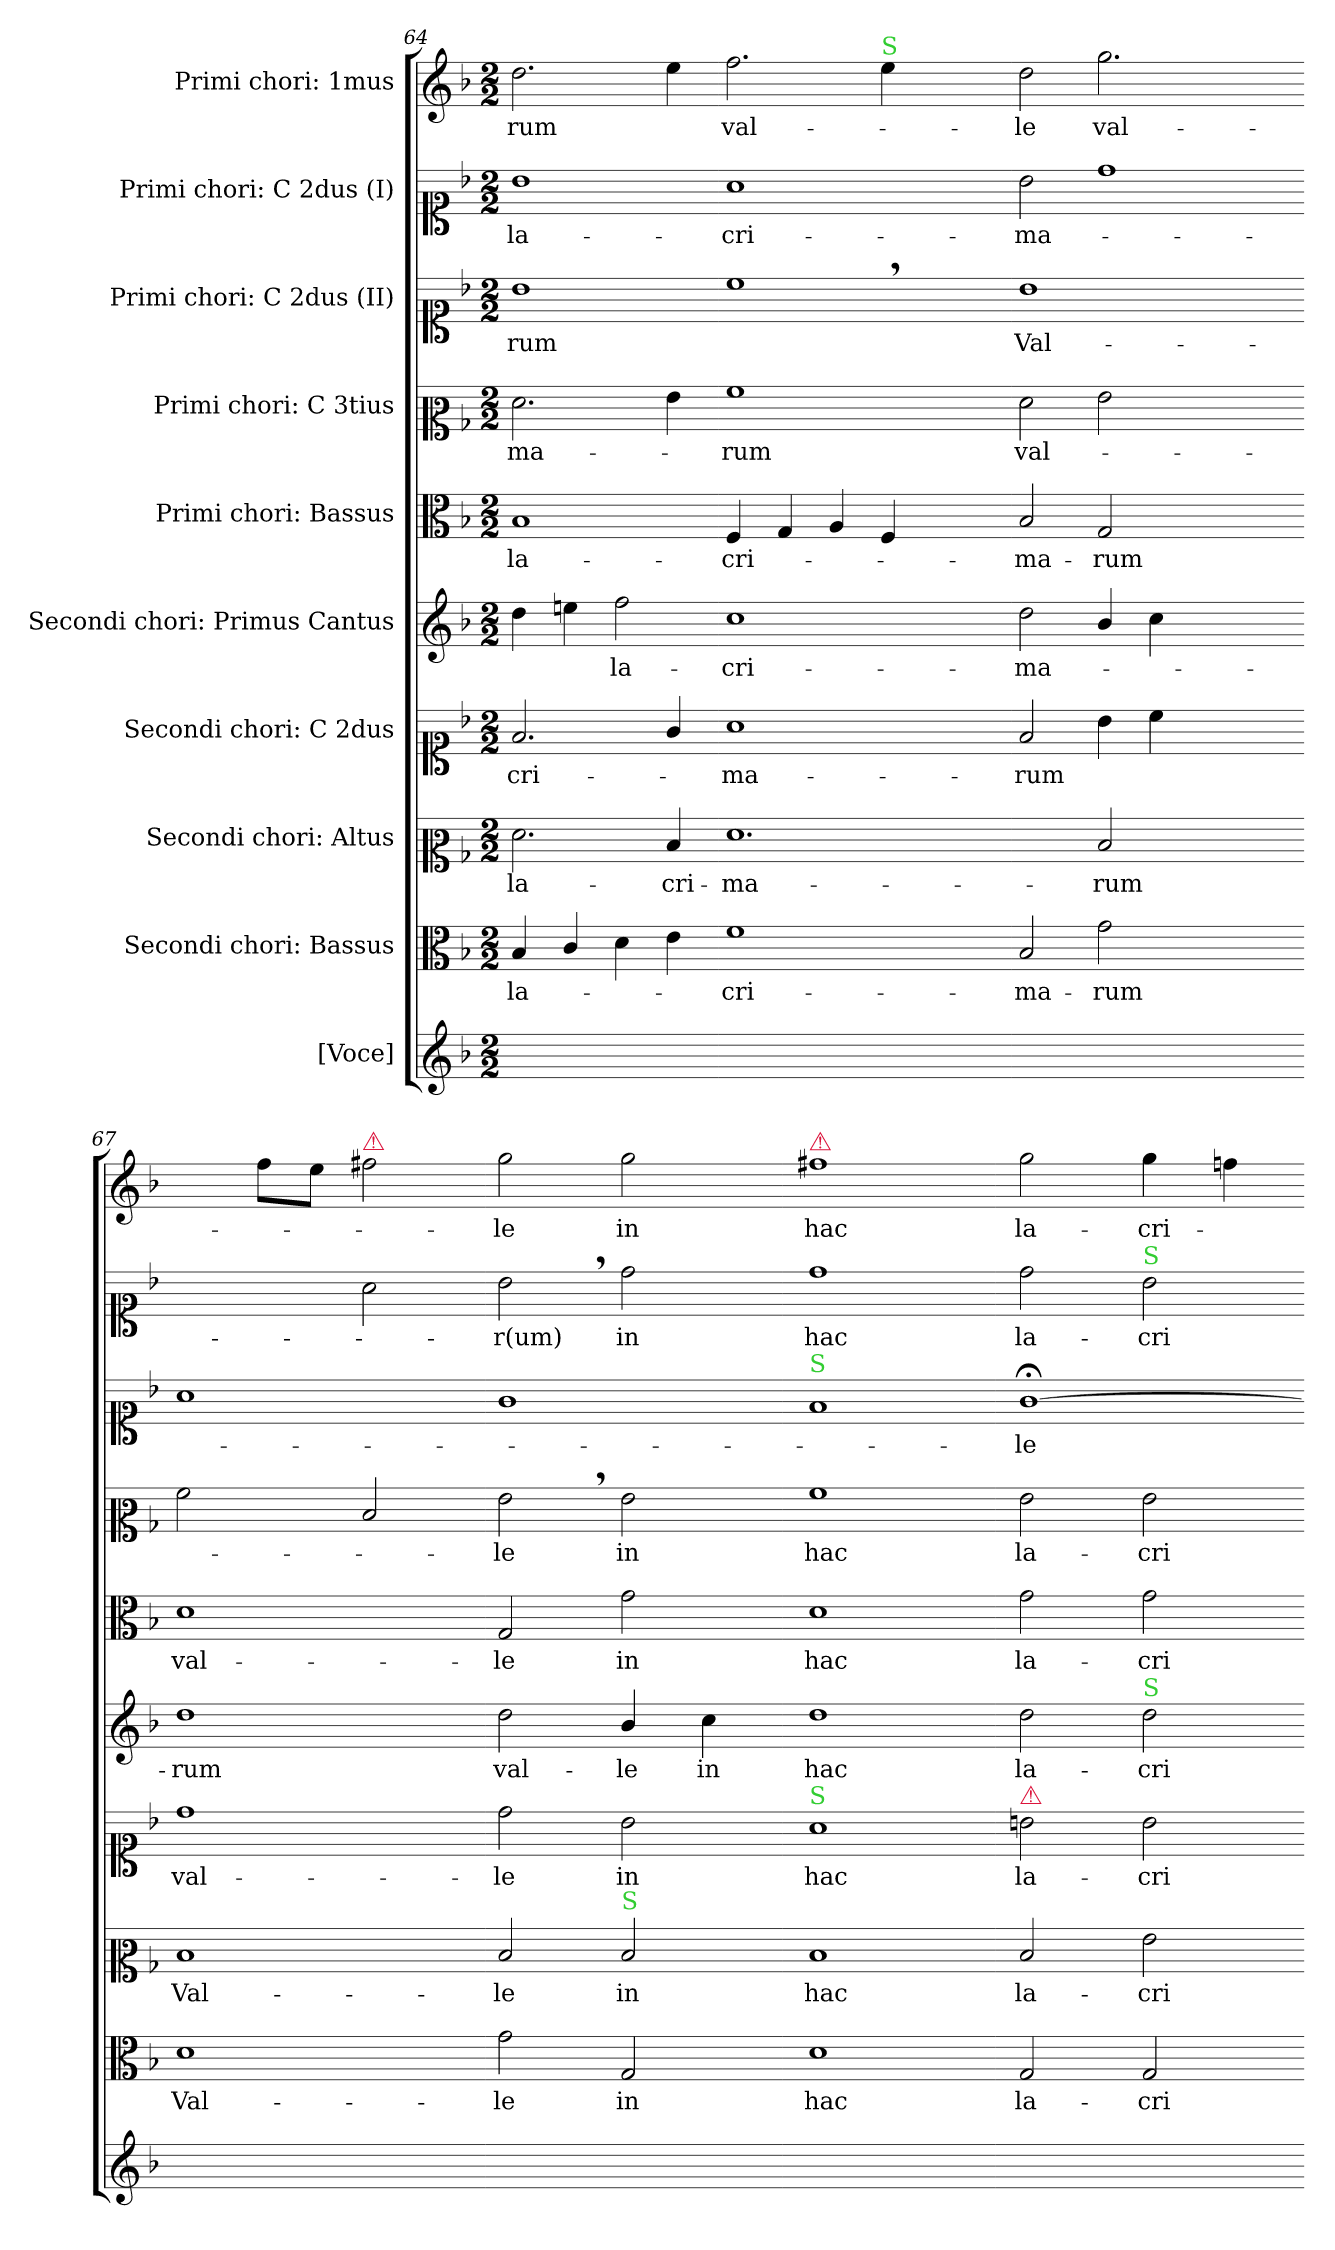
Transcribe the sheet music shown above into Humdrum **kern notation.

**kern	**kern	**text	**kern	**text	**kern	**text	**kern	**text	**kern	**text	**kern	**text	**kern	**text	**kern	**text	**kern	**text
*part10	*part9	*part9	*part8	*part8	*part7	*part7	*part6	*part6	*part5	*part5	*part4	*part4	*part3	*part3	*part2	*part2	*part1	*part1
*staff10	*staff9	*staff9	*staff8	*staff8	*staff7	*staff7	*staff6	*staff6	*staff5	*staff5	*staff4	*staff4	*staff3	*staff3	*staff2	*staff2	*staff1	*staff1
*I"[Voce]	*I"Secondi chori: Bassus	*	*I"Secondi chori: Altus	*	*I"Secondi chori: C 2dus	*	*I"Secondi chori: Primus Cantus	*	*I"Primi chori: Bassus	*	*I"Primi chori: C 3tius	*	*I"Primi chori: C 2dus (II)	*	*I"Primi chori: C 2dus (I)	*	*I"Primi chori: 1mus	*
*clefG2	*clefC3	*	*clefC2	*	*clefC1	*	*clefG2	*	*clefC3	*	*clefC2	*	*clefC1	*	*clefC1	*	*clefG2	*
*k[b-]	*k[b-]	*	*k[b-]	*	*k[b-]	*	*k[b-]	*	*k[b-]	*	*k[b-]	*	*k[b-]	*	*k[b-]	*	*k[b-]	*
*M2/2	*M2/2	*	*M2/2	*	*M2/2	*	*M2/2	*	*M2/2	*	*M2/2	*	*M2/2	*	*M2/2	*	*M2/2	*
=64	=64	=64	=64	=64	=64	=64	=64	=64	=64	=64	=64	=64	=64	=64	=64	=64	=64	=64
1ryy	4B-/	la-	2.f\	la-	2.f/	-cri-	4dd\	.	1B-/	la-	2.f\	-ma-	1b-\	-rum	1b-\	la-	2.dd\	-rum
.	4c/	.	.	.	.	.	4een\	.	.	.	.	.	.	.	.	.	.	.
.	4d\	.	.	.	.	.	2ff\	la-	.	.	.	.	.	.	.	.	.	.
.	4e\	.	4d/	-cri-	4g/	.	.	.	.	.	4g\	.	.	.	.	.	4ee\	.
=65-	=65-	=65-	=65-	=65-	=65-	=65-	=65-	=65-	=65-	=65-	=65-	=65-	=65-	=65-	=65-	=65-	=65-	=65-
1ryy	1f\	-cri-	1.f\	-ma-	1a\	-ma-	1cc\	-cri-	4F/	-cri-	1a\	-rum	1cc,<\	.	1a\	-cri-	2.ff\	val-
.	.	.	.	.	.	.	.	.	4G/	.	.	.	.	.	.	.	.	.
.	.	.	.	.	.	.	.	.	4A/	.	.	.	.	.	.	.	.	.
!	!	!	!	!	!	!	!	!	!	!	!	!	!	!	!	!	!LO:TX:a:color=limegreen:t=S	!
.	.	.	.	.	.	.	.	.	4F/	.	.	.	.	.	.	.	4ee\	.
2ryy	2ryy	.	.	.	2ryy	.	2ryy	.	2ryy	.	2ryy	.	2ryy	.	2ryy	.	2ryy	.
=66-	=66-	=66-	=66-	=66-	=66-	=66-	=66-	=66-	=66-	=66-	=66-	=66-	=66-	=66-	=66-	=66-	=66-	=66-
1ryy	2B-/	-ma-	2ryy	.	2f/	-rum	2dd\	-ma-	2B-/	-ma-	2f\	val-	1b-\	Val-	2b-\	-ma-	2dd\	-le
.	2g\	-rum	2d/	-rum	4b-\	.	4b-/	.	2G/	-rum	2g\	.	.	.	1dd\	.	2.gg\	val-
.	.	.	.	.	4cc\	.	4cc\	.	.	.	.	.	.	.	.	.	.	.
2ryy	2ryy	.	2ryy	.	2ryy	.	2ryy	.	2ryy	.	2ryy	.	2ryy	.	.	.	.	.
.	.	.	.	.	.	.	.	.	.	.	.	.	.	.	.	.	4ryy	.
=67-	=67-	=67-	=67-	=67-	=67-	=67-	=67-	=67-	=67-	=67-	=67-	=67-	=67-	=67-	=67-	=67-	=67-	=67-
1ryy	1d\	Val-	1d/	Val-	1dd\	val-	1dd\	-rum	1d\	val-	2a\	.	1a\	.	2ryy	.	4ryy	.
.	.	.	.	.	.	.	.	.	.	.	.	.	.	.	.	.	8ff\L	.
.	.	.	.	.	.	.	.	.	.	.	.	.	.	.	.	.	8ee\J	.
!	!	!	!	!	!	!	!	!	!	!	!	!	!	!	!	!	!LO:TX:a:color=crimson:t=⚠	!
.	.	.	.	.	.	.	.	.	.	.	2d/	.	.	.	2a\	.	2ff#X\	.
=68-	=68-	=68-	=68-	=68-	=68-	=68-	=68-	=68-	=68-	=68-	=68-	=68-	=68-	=68-	=68-	=68-	=68-	=68-
1ryy	2g\	-le	2d/	-le	2dd\	-le	2dd\	val-	2G/	-le	2g,<\	-le	1g\	.	2b-,<\	-r(um)	2gg\	-le
!	!	!	!LO:TX:a:color=limegreen:t=S	!	!	!	!	!	!	!	!	!	!	!	!	!	!	!
.	2G/	in	2d/	in	2b-\	in	4b-/	-le	2g\	in	2g\	in	.	.	2dd\	in	2gg\	in
.	.	.	.	.	.	.	4cc\	in	.	.	.	.	.	.	.	.	.	.
=69-	=69-	=69-	=69-	=69-	=69-	=69-	=69-	=69-	=69-	=69-	=69-	=69-	=69-	=69-	=69-	=69-	=69-	=69-
!	!	!	!	!	!	!	!	!	!	!	!	!	!	!	!	!	!LO:TX:a:color=crimson:t=⚠	!
!	!	!	!	!	!	!	!	!	!	!	!	!	!LO:TX:a:color=limegreen:t=S	!	!	!	!	!
!	!	!	!	!	!LO:TX:a:color=limegreen:t=S	!	!	!	!	!	!	!	!	!	!	!	!	!
1ryy	1d\	hac	1d/	hac	1a\	hac	1dd\	hac	1d\	hac	1a\	hac	1f/	.	1dd\	hac	1ff#X\	hac
=70-	=70-	=70-	=70-	=70-	=70-	=70-	=70-	=70-	=70-	=70-	=70-	=70-	=70-	=70-	=70-	=70-	=70-	=70-
!	!	!	!	!	!LO:TX:a:color=crimson:t=⚠	!	!	!	!	!	!	!	!	!	!	!	!	!
1ryy	2G/	la-	2d/	la-	2bn\	la-	2dd\	la-	2g\	la-	2g\	la-	[1g;<\	-le	2dd\	la-	2gg\	la-
!	!	!	!	!	!	!	!	!	!	!	!	!	!	!	!LO:TX:a:color=limegreen:t=S	!	!	!
!	!	!	!	!	!	!	!LO:TX:a:color=limegreen:t=S	!	!	!	!	!	!	!	!	!	!	!
.	2G/	-cri-	2g\	-cri-	2b\	-cri-	2dd\	-cri-	2g\	-cri-	2g\	-cri-	.	.	2b-\	-cri-	4gg\	-cri-
.	.	.	.	.	.	.	.	.	.	.	.	.	.	.	.	.	4ffn\	.
=-	=-	=-	=-	=-	=-	=-	=-	=-	=-	=-	=-	=-	=-	=-	=-	=-	=-	=-
*-	*-	*-	*-	*-	*-	*-	*-	*-	*-	*-	*-	*-	*-	*-	*-	*-	*-	*-
